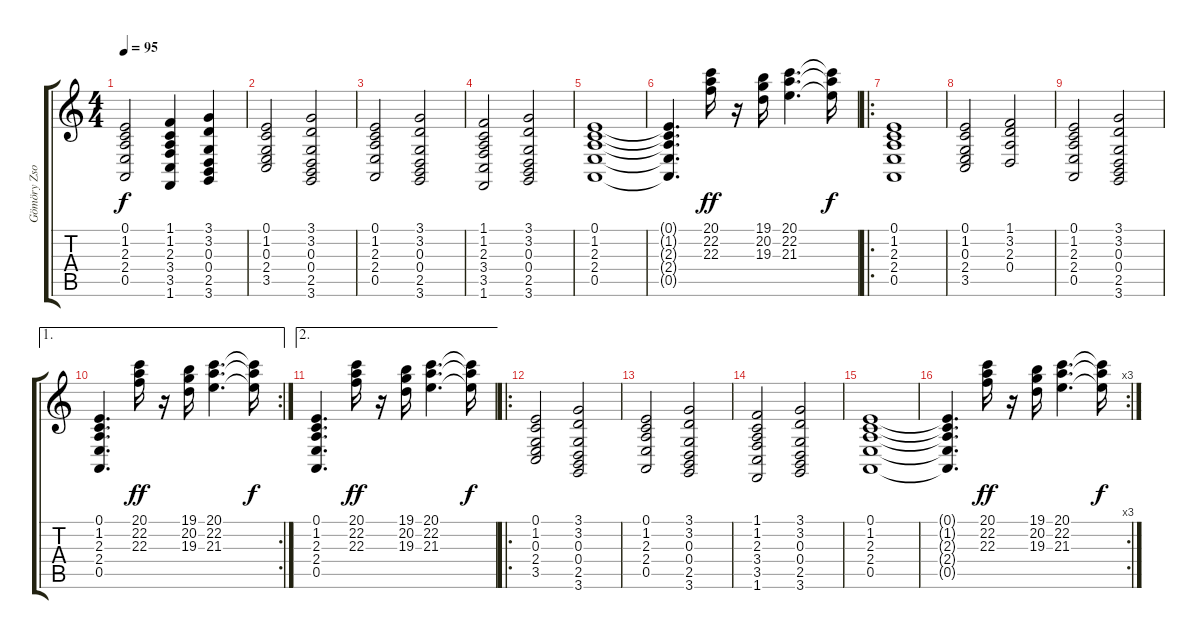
\track ("Gömöry Zsolt" "Gömöry Zso") {instrument synthbrass1}
\staff {score tabs}
\tuning (E4 B3 G3 D3 A2 E2) {hide}
\ts (4 4)
\tempo 95
\clef g2
\ks c
(0.1{t} 1.2{t} 2.3{t} 2.4{t} 0.5{t}).2{dy f} (1.1 1.2 2.3 3.4 3.5 1.6).4 (3.1 3.2 0.3 0.4 2.5 3.6).4 |
(0.1 1.2 0.3 2.4 3.5).2 (3.1 3.2 0.3 0.4 2.5 3.6).2 |
(0.1 1.2 2.3 2.4 0.5).2 (3.1 3.2 0.3 0.4 2.5 3.6).2 |
(1.1 1.2 2.3 3.4 3.5 1.6).2 (3.1 3.2 0.3 0.4 2.5 3.6).2 |
(0.1 1.2 2.3 2.4 0.5).1 |
(0.1{t} 1.2{t} 2.3{t} 2.4{t} 0.5{t}).4{d} (20.1 22.2 22.3).16{dy ff instrument synthbrass1} r.16 (19.1 20.2 19.3).16 (20.1 22.2 21.3).4{d} (20.1{t} 22.2{t} 21.3{t}).16{dy f} |
\ro
(0.1 1.2 2.3 2.4 0.5).1{instrument pad2warm} |
(0.1 1.2 0.3 2.4 3.5).2 (1.1 3.2 2.3 0.4).2 |
(0.1 1.2 2.3 2.4 0.5).2 (3.1 3.2 0.3 0.4 2.5 3.6).2 |
\ae 1
\rc 2
(0.1 1.2 2.3 2.4 0.5).4{d instrument pad2warm} (20.1 22.2 22.3).16{dy ff instrument synthbrass1} r.16 (19.1 20.2 19.3).16 (20.1 22.2 21.3).4{d} (20.1{t} 22.2{t} 21.3{t}).16{dy f} |
\ae 2
(0.1 1.2 2.3 2.4 0.5).4{d instrument pad2warm} (20.1 22.2 22.3).16{dy ff instrument synthbrass1} r.16 (19.1 20.2 19.3).16 (20.1 22.2 21.3).4{d} (20.1{t} 22.2{t} 21.3{t}).16{dy f} |
\ro
(0.1 1.2 0.3 2.4 3.5).2{instrument pad2warm} (3.1 3.2 0.3 0.4 2.5 3.6).2 |
(0.1 1.2 2.3 2.4 0.5).2 (3.1 3.2 0.3 0.4 2.5 3.6).2 |
(1.1 1.2 2.3 3.4 3.5 1.6).2 (3.1 3.2 0.3 0.4 2.5 3.6).2 |
(0.1 1.2 2.3 2.4 0.5).1 |
\rc 3
(0.1{t} 1.2{t} 2.3{t} 2.4{t} 0.5{t}).4{d} (20.1 22.2 22.3).16{dy ff instrument synthbrass1} r.16 (19.1 20.2 19.3).16 (20.1 22.2 21.3).4{d} (20.1{t} 22.2{t} 21.3{t}).16{dy f}
